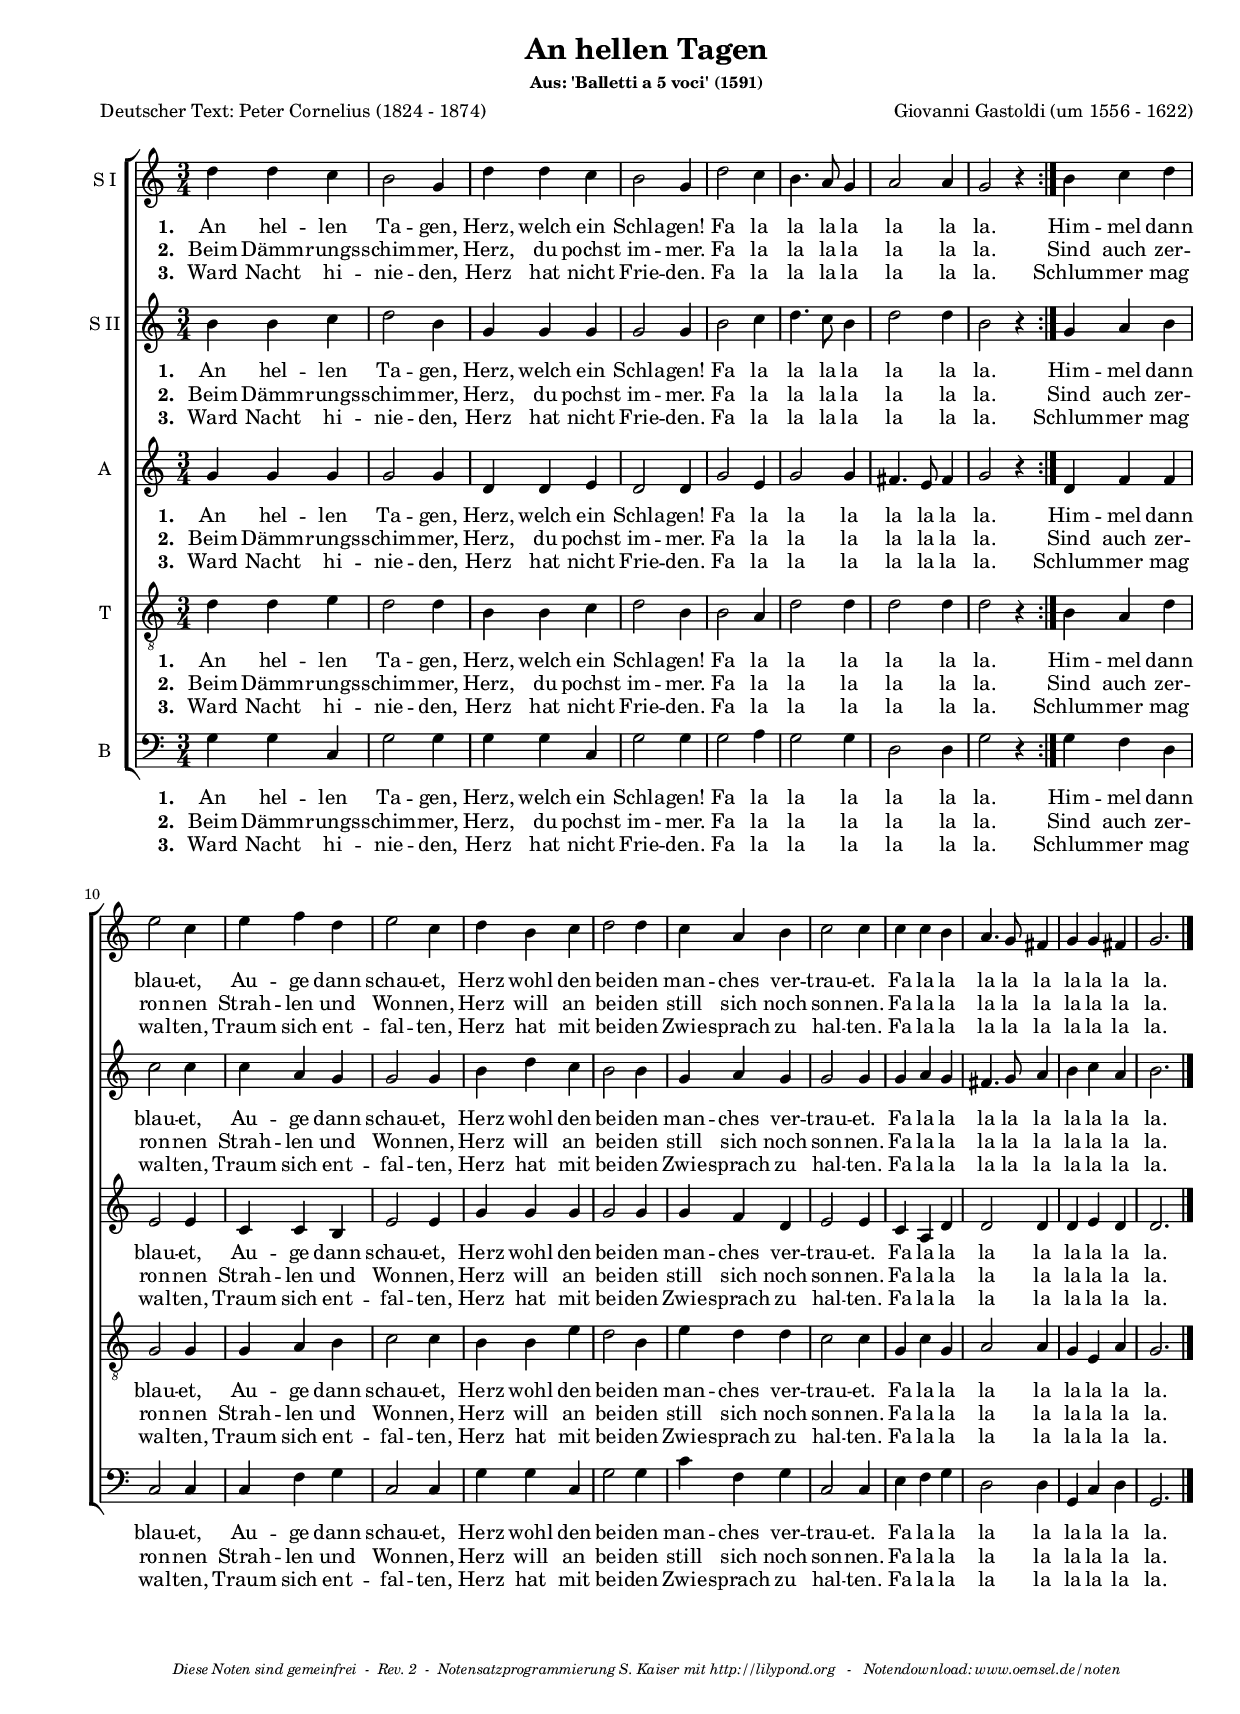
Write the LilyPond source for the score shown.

\version "2.18.2"

#(ly:set-option 'point-and-click #f)

%--------------------
% Maintainer: Sven Kaiser / e-mail: noten(at)oemsel.de
% an_hellen_tagen_gastoldi_s-s-a-t-b_1s.ly
% 2017-05-07

\header {
  title = "An hellen Tagen"
  poet = "Deutscher Text: Peter Cornelius (1824 - 1874)"
  composer = "Giovanni Gastoldi (um 1556 - 1622)"
  subsubtitle ="Aus: 'Balletti a 5 voci' (1591)"
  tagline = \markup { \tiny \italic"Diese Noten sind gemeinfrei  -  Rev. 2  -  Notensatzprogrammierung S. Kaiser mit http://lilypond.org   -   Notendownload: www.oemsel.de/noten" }
}

#(set-global-staff-size 16)

\paper {
    paper-width = 21.0\cm
    paper-height = 29.7\cm
    top-margin = 0.5\cm
    bottom-margin = 1.3\cm
    left-margin = 1.7\cm
    right-margin = 0.8\cm
    print-page-number = ##f
    ragged-bottom = ##t
    markup-system-spacing = #'((basic-distance . 17) (padding . 0) (stretchability . 0))
    system-system-spacing #'basic-distance = #22
    ragged-right = ##f
    ragged-last = ##f
    annotate-spacing = ##f
}

AvoiceAA = \relative c'{
    \set Staff.instrumentName = #"S I"
    \set Staff.shortInstrumentName = #""
    \clef treble
    \key c \major 
    \time 3/4
%    \override Score.BarLine #'hair-thickness = #1.0
%    \override Score.BarLine #'thick-thickness = #3.6
    \repeat volta 2 {
      d'4 d c    | % 1
      b2 g4      | % 2
      d' d c     | % 3
      b2 g4      | % 4
      d'2 c4     | % 5
      b4. a8 g4  | % 6
      a2 a4      | % 7
      g2 r4      | % 8
    } 
    b c d      | % 9
    e2 c4      | % 10
    e f d      | % 11
    e2 c4      | % 12
    d b c      | % 13
    d2 d4      | % 14
    c a  b     | % 15
    c2 c4      | % 16
    c c b      | % 17
    a4. g8 fis4      | % 18
    g g fis    | % 19
    g2. \bar "|." 
}% end of last bar in partorvoice


AvoiceBA = \relative c'{
    \set Staff.instrumentName = #"S II"
    \set Staff.shortInstrumentName = #""
    \clef treble
    \key c \major 
    \repeat volta 2 {
      b'4 b c    | % 1
      d2 b4      | % 2
      g g g      | % 3
      g2 g4      | % 4
      b2 c4      | % 5
      d4. c8 b4  | % 6
      d2 d4      | % 7
      b2 r4      | % 8
    }
    g a b      | % 9
    c2 c4      | % 10
    c a g      | % 11
    g2 g4      | % 12
    b d c      | % 13
    b2 b4      | % 14
    g a g      | % 15
    g2 g4      | % 16
    g a g      | % 17
    fis4. g8 a4      | % 18
    b c a      | % 19
    b2. \bar "|." 
}% end of last bar in partorvoice


AvoiceCA = \relative c'{
    \set Staff.instrumentName = #"A"
    \set Staff.shortInstrumentName = #""
    \clef treble
    \key c \major 
    \repeat volta 2 { 
      g'4 g g    | % 1
      g2 g4      | % 2
      d d e      | % 3
      d2 d4      | % 4
      g2 e4      | % 5
      g2 g4      | % 6
      fis4. e8 fis4      | % 7
      g2 r4      | % 8
    }  
    d f f      | % 9
    e2 e4      | % 10
    c c b      | % 11
    e2 e4      | % 12
    g g g      | % 13
    g2 g4      | % 14
    g f d      | % 15
    e2 e4      | % 16
    c a d      | % 17
    d2 d4      | % 18
    d e d      | % 19
    d2. \bar "|." 
}% end of last bar in partorvoice


AvoiceDA = \relative c,{
    \set Staff.instrumentName = #"T"
    \set Staff.shortInstrumentName = #""
    \clef "treble_8"
    \key c \major 
    \clef "treble_8"
    \repeat volta 2 { 
      d''4 d e   | % 1
      d2 d4      | % 2
      b b c      | % 3
      d2 b4      | % 4
      b2 a4      | % 5
      d2 d4      | % 6
      d2 d4      | % 7
      d2 r4      | % 8
    }  
    b a d      | % 9
    g,2 g4     | % 10
    g a b      | % 11
    c2 c4      | % 12
    b b e      | % 13
    d2 b4      | % 14
    e d d      | % 15
    c2 c4      | % 16
    g c g      | % 17
    a2 a4      | % 18
    g e a      | % 19
    g2. \bar "|." 
}% end of last bar in partorvoice


AvoiceEA = \relative c{
    \set Staff.instrumentName = #"B"
    \set Staff.shortInstrumentName = #""
    \clef bass
    \key c \major 
    \clef bass
    \repeat volta 2 { 
      g'4 g c,   | % 1
      g'2 g4     | % 2
      g g c,     | % 3
      g'2 g4     | % 4
      g2 a4      | % 5
      g2 g4      | % 6
      d2 d4      | % 7
      g2 r4      | % 8
    }  
    g f d      | % 9
    c2 c4      | % 10
    c f g      | % 11
    c,2 c4     | % 12
    g' g c,    | % 13
    g'2 g4     | % 14
    c f, g     | % 15
    c,2 c4     | % 16
    e f g      | % 17
    d2 d4      | % 18
    g, c d     | % 19
    g,2. %\bar "|." 
}% end of last bar in partorvoice


  ApartAverseA = \lyricmode { \set stanza = " 1. " An hel -- len Ta -- gen, Herz, welch ein Schla -- gen! Fa la la la la la la la. Him -- mel dann blau -- et, Au -- ge dann schau -- et, Herz wohl den bei -- den man -- ches ver -- trau -- et. Fa la la la la la la la la la. }
  ApartAverseB = \lyricmode { \set stanza = " 2. " Beim Dämm -- rungs -- schim -- mer, Herz, du pochst im -- mer. Fa la la la la la la la. Sind auch zer -- ron -- nen Strah -- len und Won -- nen, Herz will an bei -- den still sich noch son -- nen. Fa la la la la la la la la la. }
  ApartAverseC = \lyricmode { \set stanza = " 3. " Ward Nacht hi -- nie -- den, Herz hat nicht Frie -- den. Fa la la la la la la la. Schlum -- mer mag wal -- ten, Traum sich ent -- fal -- ten, Herz hat mit bei -- den Zwie -- sprach zu hal -- ten. Fa la la la la la la la la la. }
  ApartBverseA = \lyricmode { \set stanza = " 1. " An hel -- len Ta -- gen, Herz, welch ein Schla -- gen! Fa la la la la la la la. Him -- mel dann blau -- et, Au -- ge dann schau -- et, Herz wohl den bei -- den man -- ches ver -- trau -- et. Fa la la la la la la la la la. }
  ApartBverseB = \lyricmode { \set stanza = " 2. " Beim Dämm -- rungs -- schim -- mer, Herz, du pochst im -- mer. Fa la la la la la la la. Sind auch zer -- ron -- nen Strah -- len und Won -- nen, Herz will an bei -- den still sich noch son -- nen. Fa la la la la la la la la la. }
  ApartBverseC = \lyricmode { \set stanza = " 3. " Ward Nacht hi -- nie -- den, Herz hat nicht Frie -- den. Fa la la la la la la la. Schlum -- mer mag wal -- ten, Traum sich ent -- fal -- ten, Herz hat mit bei -- den Zwie -- sprach zu hal -- ten. Fa la la la la la la la la la. }
  ApartCverseA = \lyricmode { \set stanza = " 1. " An hel -- len Ta -- gen, Herz, welch ein Schla -- gen! Fa la la la la la la la. Him -- mel dann blau -- et, Au -- ge dann schau -- et, Herz wohl den bei -- den man -- ches ver -- trau -- et. Fa la la la la la la la la. }
  ApartCverseB = \lyricmode { \set stanza = " 2. " Beim Dämm -- rungs -- schim -- mer, Herz, du pochst im -- mer. Fa la la la la la la la. Sind auch zer -- ron -- nen Strah -- len und Won -- nen, Herz will an bei -- den still sich noch son -- nen. Fa la la la la la la la la. }
  ApartCverseC = \lyricmode { \set stanza = " 3. " Ward Nacht hi -- nie -- den, Herz hat nicht Frie -- den. Fa la la la la la la la. Schlum -- mer mag wal -- ten, Traum sich ent -- fal -- ten, Herz hat mit bei -- den Zwie -- sprach zu hal -- ten. Fa la la la la la la la la. }
  ApartDverseA = \lyricmode { \set stanza = " 1. " An hel -- len Ta -- gen, Herz, welch ein Schla -- gen! Fa la la la la la la. Him -- mel dann blau -- et, Au -- ge dann schau -- et, Herz wohl den bei -- den man -- ches ver -- trau -- et. Fa la la la la la la la la. }
  ApartDverseB = \lyricmode { \set stanza = " 2. " Beim Dämm -- rungs -- schim -- mer, Herz, du pochst im -- mer. Fa la la la la la la. Sind auch zer -- ron -- nen Strah -- len und Won -- nen, Herz will an bei -- den still sich noch son -- nen. Fa la la la la la la la la. }
  ApartDverseC = \lyricmode { \set stanza = " 3. " Ward Nacht hi -- nie -- den, Herz hat nicht Frie -- den. Fa la la la la la la. Schlum -- mer mag wal -- ten, Traum sich ent -- fal -- ten, Herz hat mit bei -- den Zwie -- sprach zu hal -- ten. Fa la la la la la la la la. }
  ApartEverseA = \lyricmode { \set stanza = " 1. " An hel -- len Ta -- gen, Herz, welch ein Schla -- gen! Fa la la la la la la. Him -- mel dann blau -- et, Au -- ge dann schau -- et, Herz wohl den bei -- den man -- ches ver -- trau -- et. Fa la la la la la la la la. }
  ApartEverseB = \lyricmode { \set stanza = " 2. " Beim Dämm -- rungs -- schim -- mer, Herz, du pochst im -- mer. Fa la la la la la la. Sind auch zer -- ron -- nen Strah -- len und Won -- nen, Herz will an bei -- den still sich noch son -- nen. Fa la la la la la la la la. }
  ApartEverseC = \lyricmode { \set stanza = " 3. " Ward Nacht hi -- nie -- den, Herz hat nicht Frie -- den. Fa la la la la la la. Schlum -- mer mag wal -- ten, Traum sich ent -- fal -- ten, Herz hat mit bei -- den Zwie -- sprach zu hal -- ten. Fa la la la la la la la la. }

\score { 
    << 
        \context ChoirStaff = B<< 
            \context Staff = ApartA << 
                \context Voice = AvoiceAA \AvoiceAA
            >>

             \context Lyrics = ApartAverseA\lyricsto AvoiceAA  \ApartAverseA
             \context Lyrics = ApartAverseB\lyricsto AvoiceAA  \ApartAverseB
             \context Lyrics = ApartAverseC\lyricsto AvoiceAA  \ApartAverseC

            \context Staff = ApartB << 
                \context Voice = AvoiceBA \AvoiceBA
            >>

             \context Lyrics = ApartBverseA\lyricsto AvoiceBA  \ApartBverseA
             \context Lyrics = ApartBverseB\lyricsto AvoiceBA  \ApartBverseB
             \context Lyrics = ApartBverseC\lyricsto AvoiceBA  \ApartBverseC

            \context Staff = ApartC << 
                \context Voice = AvoiceCA \AvoiceCA
            >>

             \context Lyrics = ApartCverseA\lyricsto AvoiceCA  \ApartCverseA
             \context Lyrics = ApartCverseB\lyricsto AvoiceCA  \ApartCverseB
             \context Lyrics = ApartCverseC\lyricsto AvoiceCA  \ApartCverseC

            \context Staff = ApartD << 
                \context Voice = AvoiceDA \AvoiceDA
            >>

             \context Lyrics = ApartDverseA\lyricsto AvoiceDA  \ApartDverseA
             \context Lyrics = ApartDverseB\lyricsto AvoiceDA  \ApartDverseB
             \context Lyrics = ApartDverseC\lyricsto AvoiceDA  \ApartDverseC

            \context Staff = ApartE << 
                \context Voice = AvoiceEA \AvoiceEA
            >>

             \context Lyrics = ApartEverseA\lyricsto AvoiceEA  \ApartEverseA
             \context Lyrics = ApartEverseB\lyricsto AvoiceEA  \ApartEverseB
             \context Lyrics = ApartEverseC\lyricsto AvoiceEA  \ApartEverseC

        >> %end of StaffGroupB
  >>

  \layout {
      \context { \Score \override BarNumber #'padding = #2.0 }
      indent = #6
      \context { \Lyrics
                \override VerticalAxisGroup.nonstaff-relatedstaff-spacing =
                #'((basic-distance . 0)
                  (minimum-distance . 6.5)
                  (padding . 0)
                  (stretchability . 0))}
    }
}%% end of score-block 

\score {
<<
\new Voice = "Sopran I" { \autoBeamOff \AvoiceAA }
\new Voice = "Sopran II" { \autoBeamOff \AvoiceBA }
\new Voice = "Alt" { \autoBeamOff \AvoiceCA }
\new Voice = "Tenor" { \autoBeamOff \AvoiceDA }
\new Voice = "Bass" { \autoBeamOff \AvoiceEA }
>>
\midi { }
}